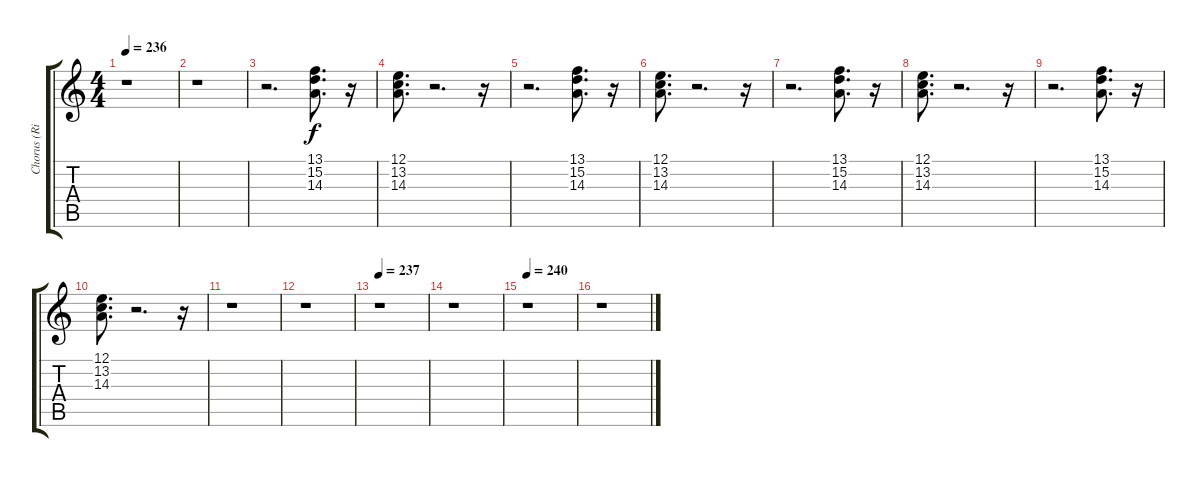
\track ("Chorus (Right)" "Chorus (Ri") {instrument synthvoice}
\staff {score tabs}
\tuning (E4 B3 G3 D3 A2 E2) {hide}
\ts (4 4)
\tempo 236
\clef g2
\ks c
r.1{dy f} |
r.1 |
r.2{d} (13.1 15.2 14.3).8{d balance 8} r.16 |
(12.1 13.2 14.3).8{d} r.2{d} r.16 |
r.2{d} (13.1 15.2 14.3).8{d} r.16 |
(12.1 13.2 14.3).8{d} r.2{d} r.16 |
r.2{d} (13.1 15.2 14.3).8{d} r.16 |
(12.1 13.2 14.3).8{d} r.2{d} r.16 |
r.2{d} (13.1 15.2 14.3).8{d} r.16 |
(12.1 13.2 14.3).8{d} r.2{d} r.16 |
r.1 |
r.1 |
\tempo 237
r.1 |
r.1 |
\tempo 240
r.1 |
r.1
